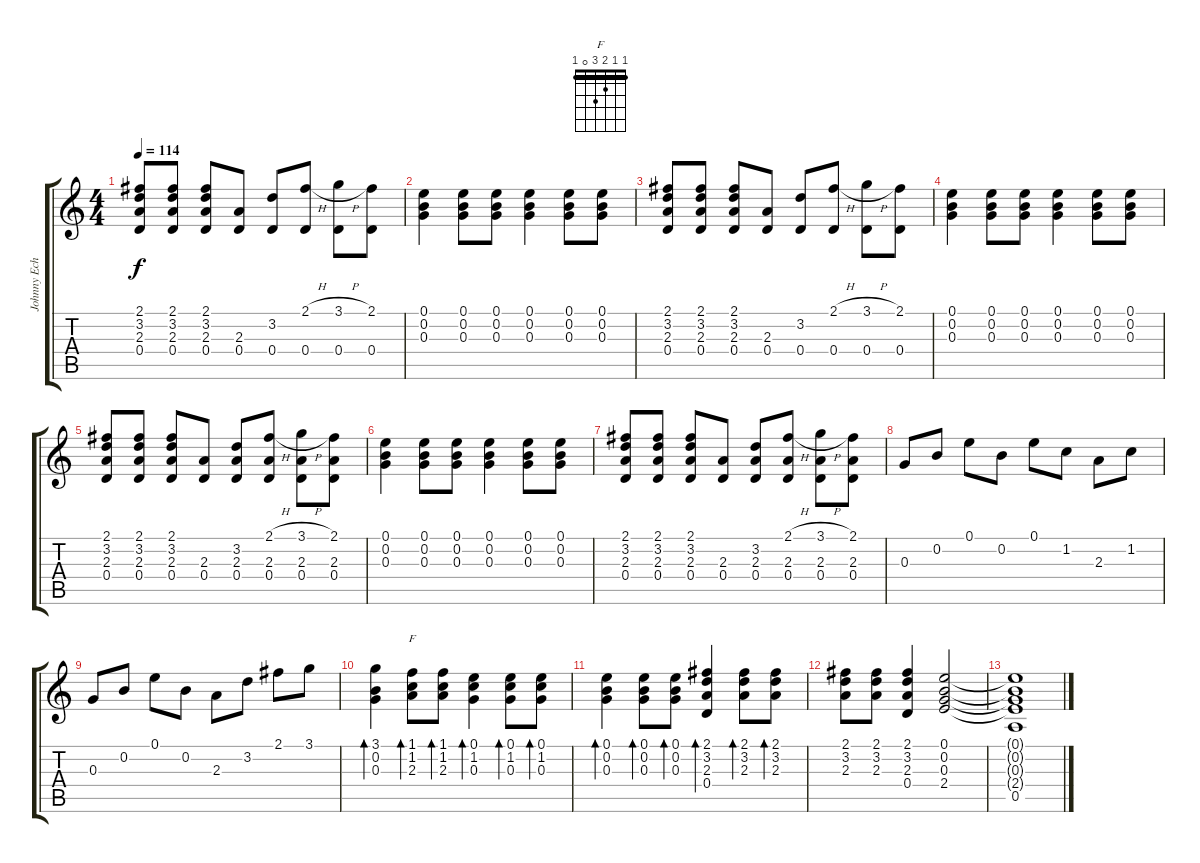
\track ("Johnny Echols" "Johnny Ech") {instrument acousticguitarnylon}
\staff {score tabs}
\tuning (E4 B3 G3 D3 A2 E2) {hide}
\chord ("F" 1 1 2 3 0 1) {barre 1}
\ts (4 4)
\tempo 114
\clef g2
\ks c
(2.1 3.2 2.3 0.4).8{dy f} (2.1 3.2 2.3 0.4).8 (2.1 3.2 2.3 0.4).8 (2.3 0.4).8 (3.2 0.4).8 (2.1{h} 0.4).8 (3.1{h} 0.4).8 (2.1 0.4).8 |
(0.1 0.2 0.3).4 (0.1 0.2 0.3).8 (0.1 0.2 0.3).8 (0.1 0.2 0.3).4 (0.1 0.2 0.3).8 (0.1 0.2 0.3).8 |
(2.1 3.2 2.3 0.4).8 (2.1 3.2 2.3 0.4).8 (2.1 3.2 2.3 0.4).8 (2.3 0.4).8 (3.2 0.4).8 (2.1{h} 0.4).8 (3.1{h} 0.4).8 (2.1 0.4).8 |
(0.1 0.2 0.3).4 (0.1 0.2 0.3).8 (0.1 0.2 0.3).8 (0.1 0.2 0.3).4 (0.1 0.2 0.3).8 (0.1 0.2 0.3).8 |
(2.1 3.2 2.3 0.4).8 (2.1 3.2 2.3 0.4).8 (2.1 3.2 2.3 0.4).8 (2.3 0.4).8 (3.2 2.3 0.4).8 (2.1{h} 2.3 0.4).8 (3.1{h} 2.3 0.4).8 (2.1 2.3 0.4).8 |
(0.1 0.2 0.3).4 (0.1 0.2 0.3).8 (0.1 0.2 0.3).8 (0.1 0.2 0.3).4 (0.1 0.2 0.3).8 (0.1 0.2 0.3).8 |
(2.1 3.2 2.3 0.4).8 (2.1 3.2 2.3 0.4).8 (2.1 3.2 2.3 0.4).8 (2.3 0.4).8 (3.2 2.3 0.4).8 (2.1{h} 2.3 0.4).8 (3.1{h} 2.3 0.4).8 (2.1 2.3 0.4).8 |
0.3.8 0.2.8 0.1.8 0.2.8 0.1.8 1.2.8 2.3.8 1.2.8 |
0.3.8 0.2.8 0.1.8 0.2.8 2.3.8 3.2.8 2.1.8 3.1.8 |
(3.1 0.2 0.3).4{bd 60} (1.1 1.2 2.3).8{bd 60 ch "F"} (1.1 1.2 2.3).8{bd 60} (0.1 1.2 0.3).4{bd 60} (0.1 1.2 0.3).8{bd 60} (0.1 1.2 0.3).8{bd 60} |
(0.1 0.2 0.3).4{bd 60} (0.1 0.2 0.3).8{bd 60} (0.1 0.2 0.3).8{bd 60} (2.1 3.2 2.3 0.4).4{bd 60} (2.1 3.2 2.3).8{bd 60} (2.1 3.2 2.3).8{bd 60} |
(2.1 3.2 2.3).8 (2.1 3.2 2.3).8 (2.1 3.2 2.3 0.4).4 (0.1 0.2 0.3 2.4).2 |
(0.1{t} 0.2{t} 0.3{t} 2.4{t} 0.5).1
